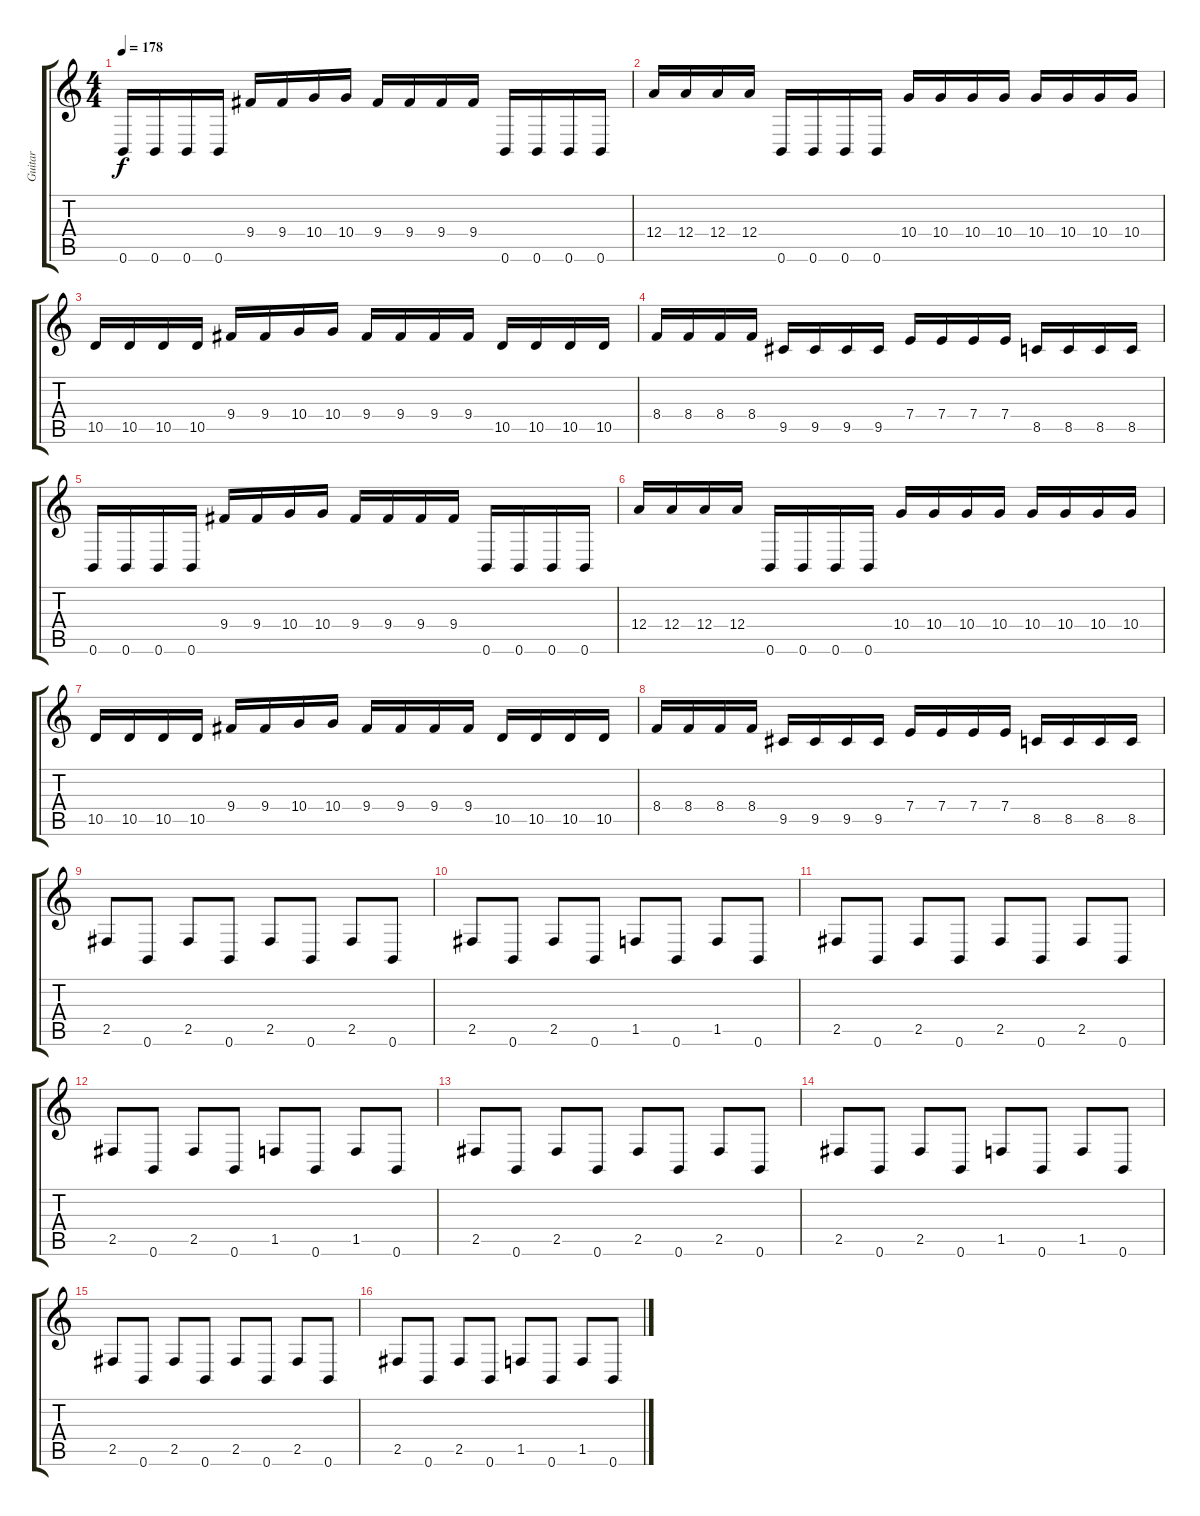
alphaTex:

\track ("Guitar" "Guitar") {instrument distortionguitar}
\staff {score tabs}
\tuning (B3 Gb3 D3 A2 E2 B1) {hide}
\ts (4 4)
\tempo 178
\clef g2
\ks c
0.6.16{dy f} 0.6.16 0.6.16 0.6.16 9.4.16 9.4.16 10.4.16 10.4.16 9.4.16 9.4.16 9.4.16 9.4.16 0.6.16 0.6.16 0.6.16 0.6.16 |
12.4.16 12.4.16 12.4.16 12.4.16 0.6.16 0.6.16 0.6.16 0.6.16 10.4.16 10.4.16 10.4.16 10.4.16 10.4.16 10.4.16 10.4.16 10.4.16 |
10.5.16 10.5.16 10.5.16 10.5.16 9.4.16 9.4.16 10.4.16 10.4.16 9.4.16 9.4.16 9.4.16 9.4.16 10.5.16 10.5.16 10.5.16 10.5.16 |
8.4.16 8.4.16 8.4.16 8.4.16 9.5.16 9.5.16 9.5.16 9.5.16 7.4.16 7.4.16 7.4.16 7.4.16 8.5.16 8.5.16 8.5.16 8.5.16 |
0.6.16 0.6.16 0.6.16 0.6.16 9.4.16 9.4.16 10.4.16 10.4.16 9.4.16 9.4.16 9.4.16 9.4.16 0.6.16 0.6.16 0.6.16 0.6.16 |
12.4.16 12.4.16 12.4.16 12.4.16 0.6.16 0.6.16 0.6.16 0.6.16 10.4.16 10.4.16 10.4.16 10.4.16 10.4.16 10.4.16 10.4.16 10.4.16 |
10.5.16 10.5.16 10.5.16 10.5.16 9.4.16 9.4.16 10.4.16 10.4.16 9.4.16 9.4.16 9.4.16 9.4.16 10.5.16 10.5.16 10.5.16 10.5.16 |
8.4.16 8.4.16 8.4.16 8.4.16 9.5.16 9.5.16 9.5.16 9.5.16 7.4.16 7.4.16 7.4.16 7.4.16 8.5.16 8.5.16 8.5.16 8.5.16 |
2.5.8{balance 8} 0.6.8 2.5.8 0.6.8 2.5.8 0.6.8 2.5.8 0.6.8 |
2.5.8 0.6.8 2.5.8 0.6.8 1.5.8 0.6.8 1.5.8 0.6.8 |
2.5.8 0.6.8 2.5.8 0.6.8 2.5.8 0.6.8 2.5.8 0.6.8 |
2.5.8 0.6.8 2.5.8 0.6.8 1.5.8 0.6.8 1.5.8 0.6.8 |
2.5.8 0.6.8 2.5.8 0.6.8 2.5.8 0.6.8 2.5.8 0.6.8 |
2.5.8 0.6.8 2.5.8 0.6.8 1.5.8 0.6.8 1.5.8 0.6.8 |
2.5.8 0.6.8 2.5.8 0.6.8 2.5.8 0.6.8 2.5.8 0.6.8 |
2.5.8 0.6.8 2.5.8 0.6.8 1.5.8 0.6.8 1.5.8 0.6.8
